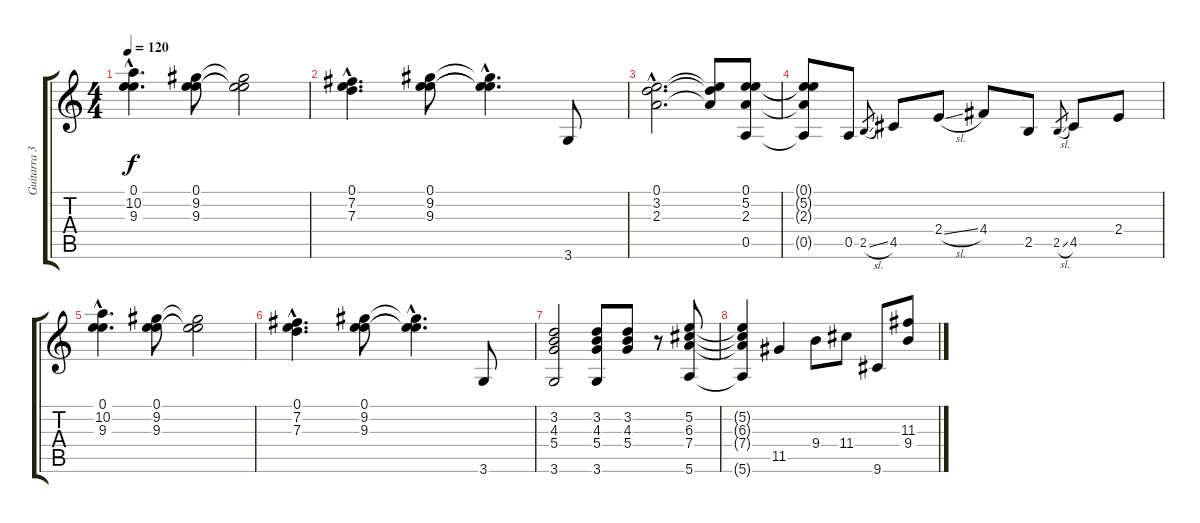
\track ("Guitarra 3" "Guitarra 3") {instrument overdrivenguitar}
\staff {score tabs}
\tuning (E4 B3 G3 D3 A2 E2) {hide}
\ts (4 4)
\tempo 120
\clef g2
\ks c
(0.1{hac} 10.2{hac} 9.3{hac}).4{d dy f} (0.1 9.2 9.3).8 (0.1{t} 9.2{t} 9.3{t}).2 |
(0.1{hac} 7.2{hac} 7.3{hac}).4{d} (0.1 9.2 9.3).8 (0.1{hac t} 9.2{hac t} 9.3{hac t}).4{d} 3.6.8 |
(0.1{hac} 3.2{hac} 2.3{hac}).2{d} (0.1{t} 3.2{t} 2.3{t}).8 (0.1 5.2 2.3 0.5).8 |
(0.1{t} 5.2{t} 2.3{t} 0.5{t}).8 0.5.8 2.5{sl}.8{gr} 4.5.8 2.4{sl}.8 4.4.8 2.5.8 2.5{sl}.8{gr} 4.5.8 2.4.8 |
(0.1{hac} 10.2{hac} 9.3{hac}).4{d} (0.1 9.2 9.3).8 (0.1{t} 9.2{t} 9.3{t}).2 |
(0.1{hac} 7.2{hac} 7.3{hac}).4{d} (0.1 9.2 9.3).8 (0.1{hac t} 9.2{hac t} 9.3{hac t}).4{d} 3.6.8 |
(3.2 4.3 5.4 3.6).2 (3.2 4.3 5.4 3.6).8 (3.2 4.3 5.4).8 r.8 (5.2 6.3 7.4 5.6).8 |
(5.2{t} 6.3{t} 7.4{t} 5.6{t}).4 11.5.4 9.4.8 11.4.8 9.6.8 (11.3 9.4).8
